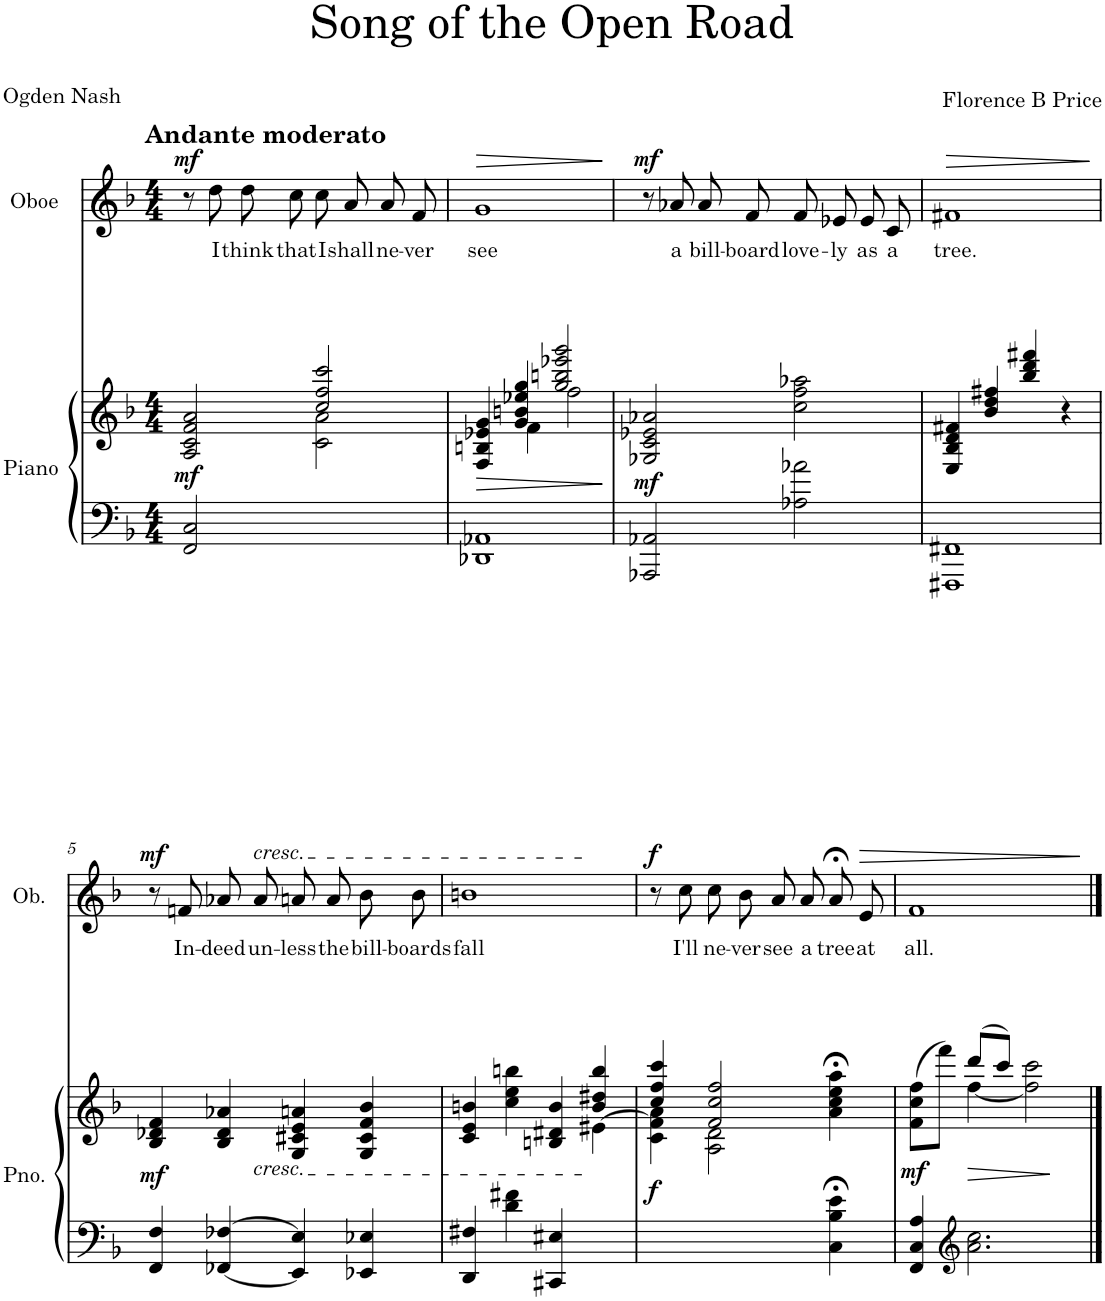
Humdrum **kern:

**kern	**kern	**dynam	**kern	**text	**dynam
*part2	*part2	*part2	*part1	*part1	*part1
*staff3	*staff2	*staff2/3	*staff1	*staff1	*staff1
*I"Piano	*	*	*I"Oboe	*	*
*I'Pno.	*	*	*I'Ob.	*	*
*clefF4	*clefG2	*	*clefG2	*	*
*k[b-]	*k[b-]	*	*k[b-]	*	*
*M4/4	*M4/4	*	*M4/4	*	*
=1	=1	=1	=1	=1	=1
*	*^	*	*	*	*
!	!	!	!	!LO:TX:a:B:t=Andante moderato	!	!
!	!	!	!LO:DY:b	!	!	!LO:DY:a
2FF/ 2C/	2A/ 2c/ 2f/ 2a/	2ryy	mf	8r	.	mf
!	!	!	!	!	!LO:LY:b	!
.	.	.	.	8dd\	I	.
!	!	!	!	!	!LO:LY:b	!
.	.	.	.	8dd\L	think	.
!	!	!	!	!	!LO:LY:b	!
.	.	.	.	8cc\J	that	.
!	!	!	!	!	!LO:LY:b	!
2ryy	2cc/ 2ff/ 2ccc/	2c\ 2a\	.	8cc\L	I	.
!	!	!	!	!	!LO:LY:b	!
.	.	.	.	8a\J	shall	.
!	!	!	!	!	!LO:LY:b	!
.	.	.	.	8a/L	ne-	.
!	!	!	!	!	!LO:LY:b	!
.	.	.	.	8f/J	-ver	.
=2	=2	=2	=2	=2	=2	=2
!	!	!	!LO:HP:b	!	!LO:LY:b	!LO:HP:b
1DD-X 1AA-X	4F/ 4Bn/ 4e-X/ 4g/	4ryy	>	1g	see	>
.	4g/ 4bn/ 4ee-X/ 4gg/	4f\	.	.	.	.
.	2gg/ 2bbn/ 2eee-X/ 2ggg/	2ff\	.	.	.	.
*	*v	*v	*	*	*	*
.	.	]	.	.	]
=3	=3	=3	=3	=3	=3
!	!	!LO:DY:b	!	!	!LO:DY:a
2AAA-X/ 2AA-X/	2G-X/ 2c/ 2e-X/ 2a-X/	mf	8r	.	mf
!	!	!	!	!LO:LY:b	!
.	.	.	8a-X/	a	.
!	!	!	!	!LO:LY:b	!
.	.	.	8a-/L	bill-	.
!	!	!	!	!LO:LY:b	!
.	.	.	8f/J	-board	.
!	!	!	!	!LO:LY:b	!
2A-X\ 2a-X\	2cc\ 2ff\ 2aa-X\	.	8f/L	love-	.
!	!	!	!	!LO:LY:b	!
.	.	.	8e-X/J	-ly	.
!	!	!	!	!LO:LY:b	!
.	.	.	8e-/L	as	.
!	!	!	!	!LO:LY:b	!
.	.	.	8c/J	a	.
=4	=4	=4	=4	=4	=4
!	!	!	!	!LO:LY:b	!LO:HP:b
1FFF#X 1FF#X	4E/ 4B-/ 4d/ 4f#X/	.	1f#X	tree.	>
.	4b-/ 4dd/ 4ff#X/	.	.	.	.
.	4bb-/ 4ddd/ 4fff#X/	.	.	.	.
.	4r	.	.	.	.
.	.	.	.	.	]
!!LO:LB:g=z
=5	=5	=5	=5	=5	=5
!	!	!LO:DY:b	!	!	!LO:DY:a
*	*^	*	*	*	*
4FF/ 4F/	4B-/ 4d-X/ 4f/	4.ryy	mf	8r	.	mf
!	!	!	!	!	!LO:LY:b	!
.	.	.	.	8fn/	In-	.
!	!	!	!	!	!LO:LY:b	!
[4FF-X/ [4F-X/	4B-/ 4d-/ 4a-X/	.	.	8a-X/L	-deed	.
!	!	!	!	!LO:TX:a:i:t=cresc.	!	!
!	!	!LO:TX:b:i:t=cresc.	!	!	!	!
!	!	!	!	!	!LO:LY:b	!
.	.	2ryy	.	8a-/J	un-	.
!	!	!	!	!	!LO:LY:b	!
4EE/] 4E/]	4G/ 4c#X/ 4e/ 4an/	.	.	8an/L	-less	.
!	!	!	!	!	!LO:LY:b	!
.	.	.	.	8a/J	the	.
!	!	!	!	!	!LO:LY:b	!
4EE-X/ 4E-X/	4G/ 4c#/ 4f/ 4b-/	.	.	8b-\L	bill-	.
!	!	!	!	!	!LO:LY:b	!
.	.	8ryy	.	8b-\J	-boards	.
=6	=6	=6	=6	=6	=6	=6
!	!	!	!	!	!LO:LY:b	!
4DD/ 4F#X/	4c/ 4e/ 4bn/	2.ryy	.	1bn	fall	.
4d\ 4f#X\	4cc\ 4ee\ 4bbn\	.	.	.	.	.
4CC#X/ 4E#X/	4Bn/ 4d#X/ 4b/	.	.	.	.	.
4ryy	4b/ 4dd#X/ 4bb/	[4e#X\	.	.	.	.
=7	=7	=7	=7	=7	=7	=7
!	!	!	!LO:DY:b	!	!	!LO:DY:a
2.ryy	4cc/ 4ff/ 4ccc/	4c\ 4f\] 4a\	f	8r	.	f
!	!	!	!	!	!LO:LY:b	!
.	.	.	.	8cc\	I'll	.
!	!	!	!	!	!LO:LY:b	!
.	2f/ 2cc/ 2ff/	2A\ 2d\	.	8cc\L	ne-	.
!	!	!	!	!	!LO:LY:b	!
.	.	.	.	8b-\J	-ver	.
!	!	!	!	!	!LO:LY:b	!
.	.	.	.	8a/L	see	.
!	!	!	!	!	!LO:LY:b	!
.	.	.	.	8a/J	a	.
!	!	!	!	!	!LO:LY:b	!
4C\;< 4B-\;< 4e\;<	4a\;< 4cc\;< 4ee\;< 4aa\;<	4ryy	.	8a;</L	tree	.
!	!	!	!	!	!LO:LY:b	!LO:HP:b
.	.	.	.	8e/J	at	>
=8	=8	=8	=8	=8	=8	=8
!	!	!	!LO:DY:b	!	!LO:LY:b	!
4FF/ 4C/ 4A/	(8f\ 8cc\ 8ff\L	4ryy	mf	1f	all.	.
.	8fff\J)	.	.	.	.	.
*clefG2	*	*	*	*	*	*
!	!	!	!LO:HP:b	!	!	!
2.a\ 2.cc\	(8ddd/L	[4ff\	>	.	.	.
.	8ccc/J)	.	.	.	.	.
.	2ff\] 2ccc\	2ryy	.	.	.	.
*	*v	*v	*	*	*	*
.	.	]	.	.	]
==	==	==	==	==	==
*-	*-	*-	*-	*-	*-
